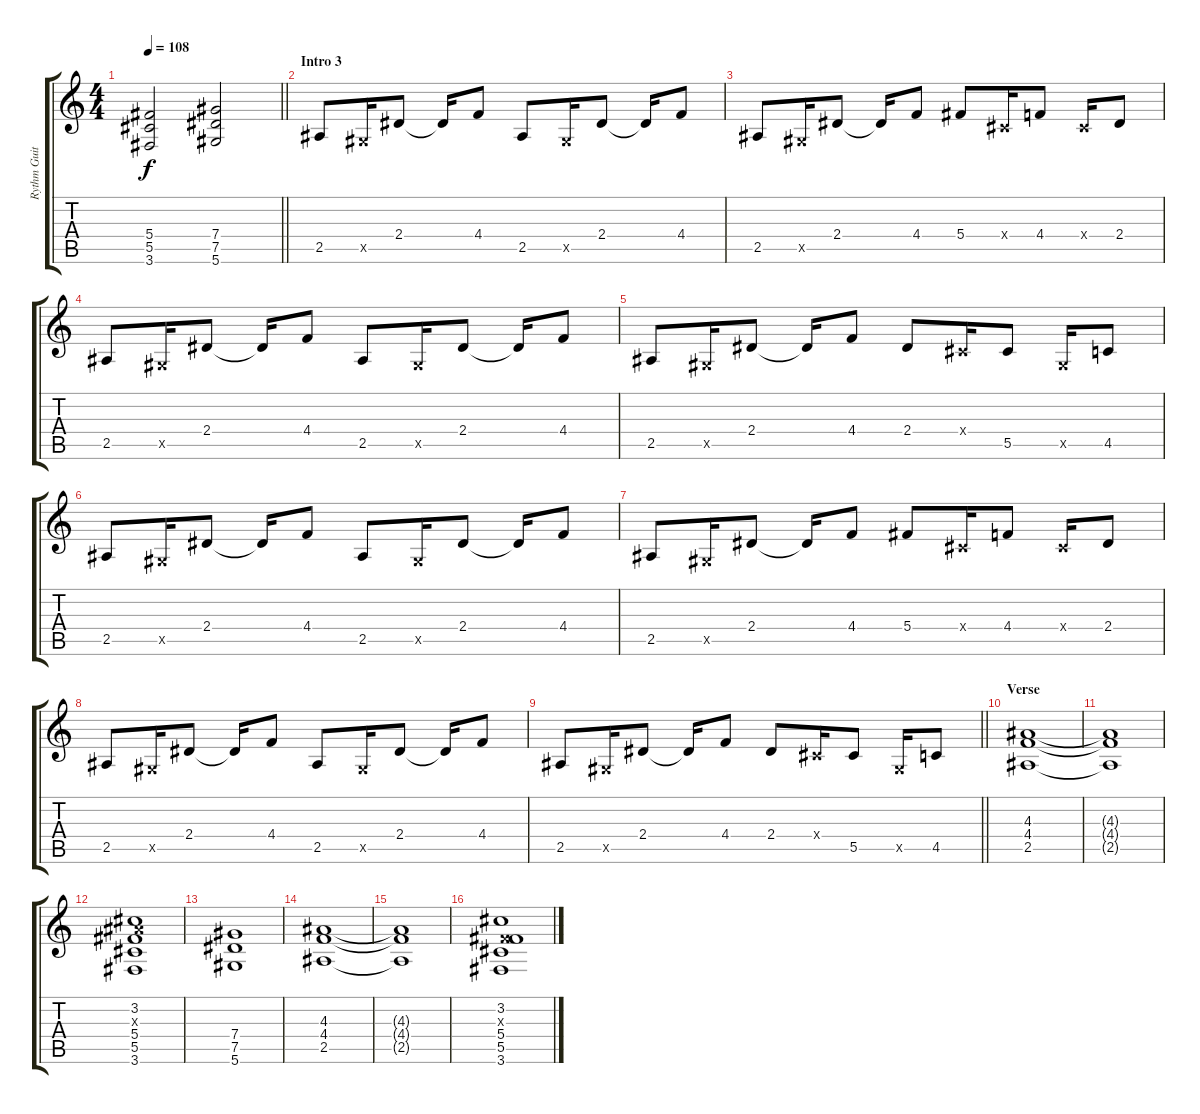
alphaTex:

\track ("Rythm Guitar" "Rythm Guit") {instrument distortionguitar}
\staff {score tabs}
\tuning (Eb4 Bb3 Gb3 Db3 Ab2 Eb2) {hide}
\ts (4 4)
\tempo 108
\clef g2
\barLineRight lightlight
\ks c
(5.4 5.5 3.6).2{dy f} (7.4 7.5 5.6).2 |
\section ("" "Intro 3")
2.5.8 0.5{x}.16 2.4.8 2.4{t}.16 4.4.8 2.5.8 0.5{x}.16 2.4.8 2.4{t}.16 4.4.8 |
2.5.8 0.5{x}.16 2.4.8 2.4{t}.16 4.4.8 5.4.8 0.4{x}.16 4.4.8 0.4{x}.16 2.4.8 |
2.5.8 0.5{x}.16 2.4.8 2.4{t}.16 4.4.8 2.5.8 0.5{x}.16 2.4.8 2.4{t}.16 4.4.8 |
2.5.8 0.5{x}.16 2.4.8 2.4{t}.16 4.4.8 2.4.8 0.4{x}.16 5.5.8 0.5{x}.16 4.5.8 |
2.5.8 0.5{x}.16 2.4.8 2.4{t}.16 4.4.8 2.5.8 0.5{x}.16 2.4.8 2.4{t}.16 4.4.8 |
2.5.8 0.5{x}.16 2.4.8 2.4{t}.16 4.4.8 5.4.8 0.4{x}.16 4.4.8 0.4{x}.16 2.4.8 |
2.5.8 0.5{x}.16 2.4.8 2.4{t}.16 4.4.8 2.5.8 0.5{x}.16 2.4.8 2.4{t}.16 4.4.8 |
\barLineRight lightlight
2.5.8 0.5{x}.16 2.4.8 2.4{t}.16 4.4.8 2.4.8 0.4{x}.16 5.5.8 0.5{x}.16 4.5.8 |
\section ("" "Verse")
(4.3 4.4 2.5).1 |
(4.3{t} 4.4{t} 2.5{t}).1 |
(3.2 4.3{x} 5.4 5.5 3.6).1 |
(7.4 7.5 5.6).1 |
(4.3 4.4 2.5).1 |
(4.3{t} 4.4{t} 2.5{t}).1 |
(3.2 0.3{x} 5.4 5.5 3.6).1
